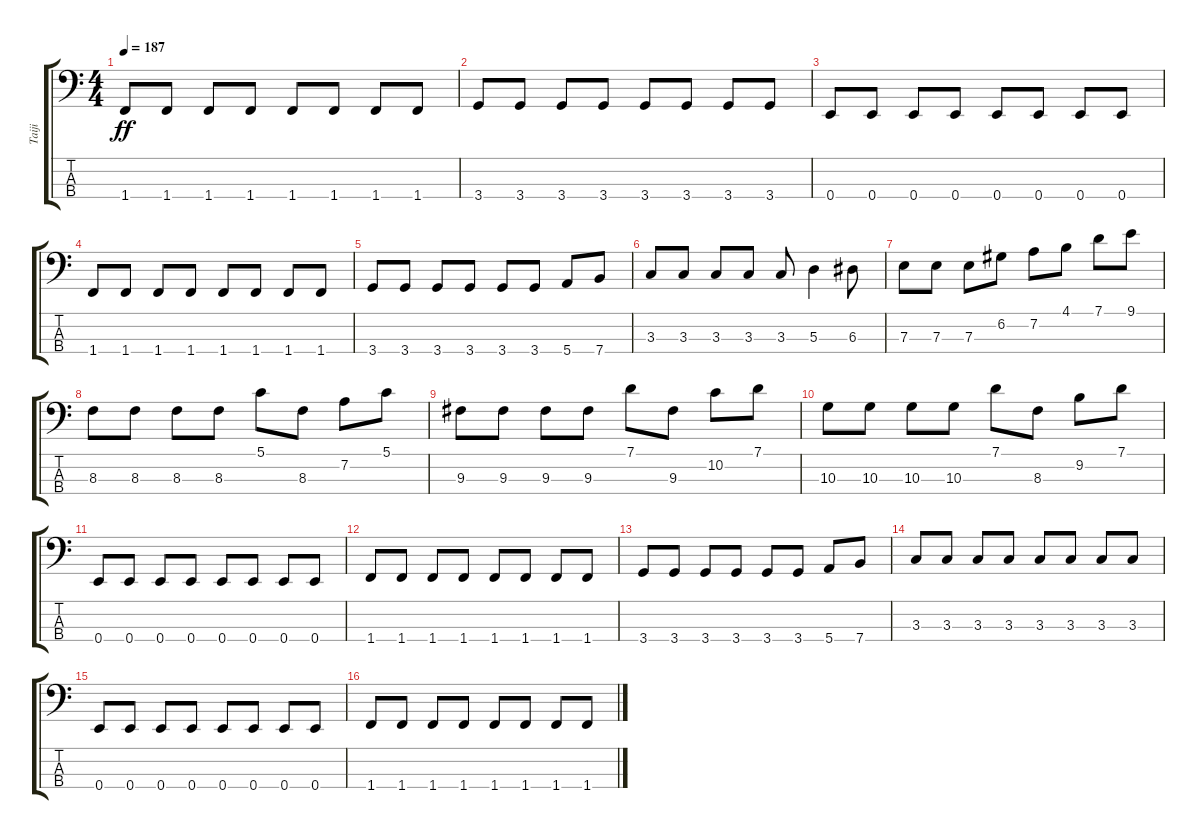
\track ("Taiji" "Taiji") {instrument electricbasspick}
\staff {score tabs}
\tuning (G2 D2 A1 E1) {hide}
\ts (4 4)
\tempo 187
\clef f4
\ks c
1.4.8{dy ff} 1.4.8 1.4.8 1.4.8 1.4.8 1.4.8 1.4.8 1.4.8 |
3.4.8 3.4.8 3.4.8 3.4.8 3.4.8 3.4.8 3.4.8 3.4.8 |
0.4.8 0.4.8 0.4.8 0.4.8 0.4.8 0.4.8 0.4.8 0.4.8 |
1.4.8 1.4.8 1.4.8 1.4.8 1.4.8 1.4.8 1.4.8 1.4.8 |
3.4.8 3.4.8 3.4.8 3.4.8 3.4.8 3.4.8 5.4.8 7.4.8 |
3.3.8 3.3.8 3.3.8 3.3.8 3.3.8 5.3.4 6.3.8 |
7.3.8 7.3.8 7.3.8 6.2.8 7.2.8 4.1.8 7.1.8 9.1.8 |
8.3.8 8.3.8 8.3.8 8.3.8 5.1.8 8.3.8 7.2.8 5.1.8 |
9.3.8 9.3.8 9.3.8 9.3.8 7.1.8 9.3.8 10.2.8 7.1.8 |
10.3.8 10.3.8 10.3.8 10.3.8 7.1.8 8.3.8 9.2.8 7.1.8 |
0.4.8 0.4.8 0.4.8 0.4.8 0.4.8 0.4.8 0.4.8 0.4.8 |
1.4.8 1.4.8 1.4.8 1.4.8 1.4.8 1.4.8 1.4.8 1.4.8 |
3.4.8 3.4.8 3.4.8 3.4.8 3.4.8 3.4.8 5.4.8 7.4.8 |
3.3.8 3.3.8 3.3.8 3.3.8 3.3.8 3.3.8 3.3.8 3.3.8 |
0.4.8 0.4.8 0.4.8 0.4.8 0.4.8 0.4.8 0.4.8 0.4.8 |
1.4.8 1.4.8 1.4.8 1.4.8 1.4.8 1.4.8 1.4.8 1.4.8
